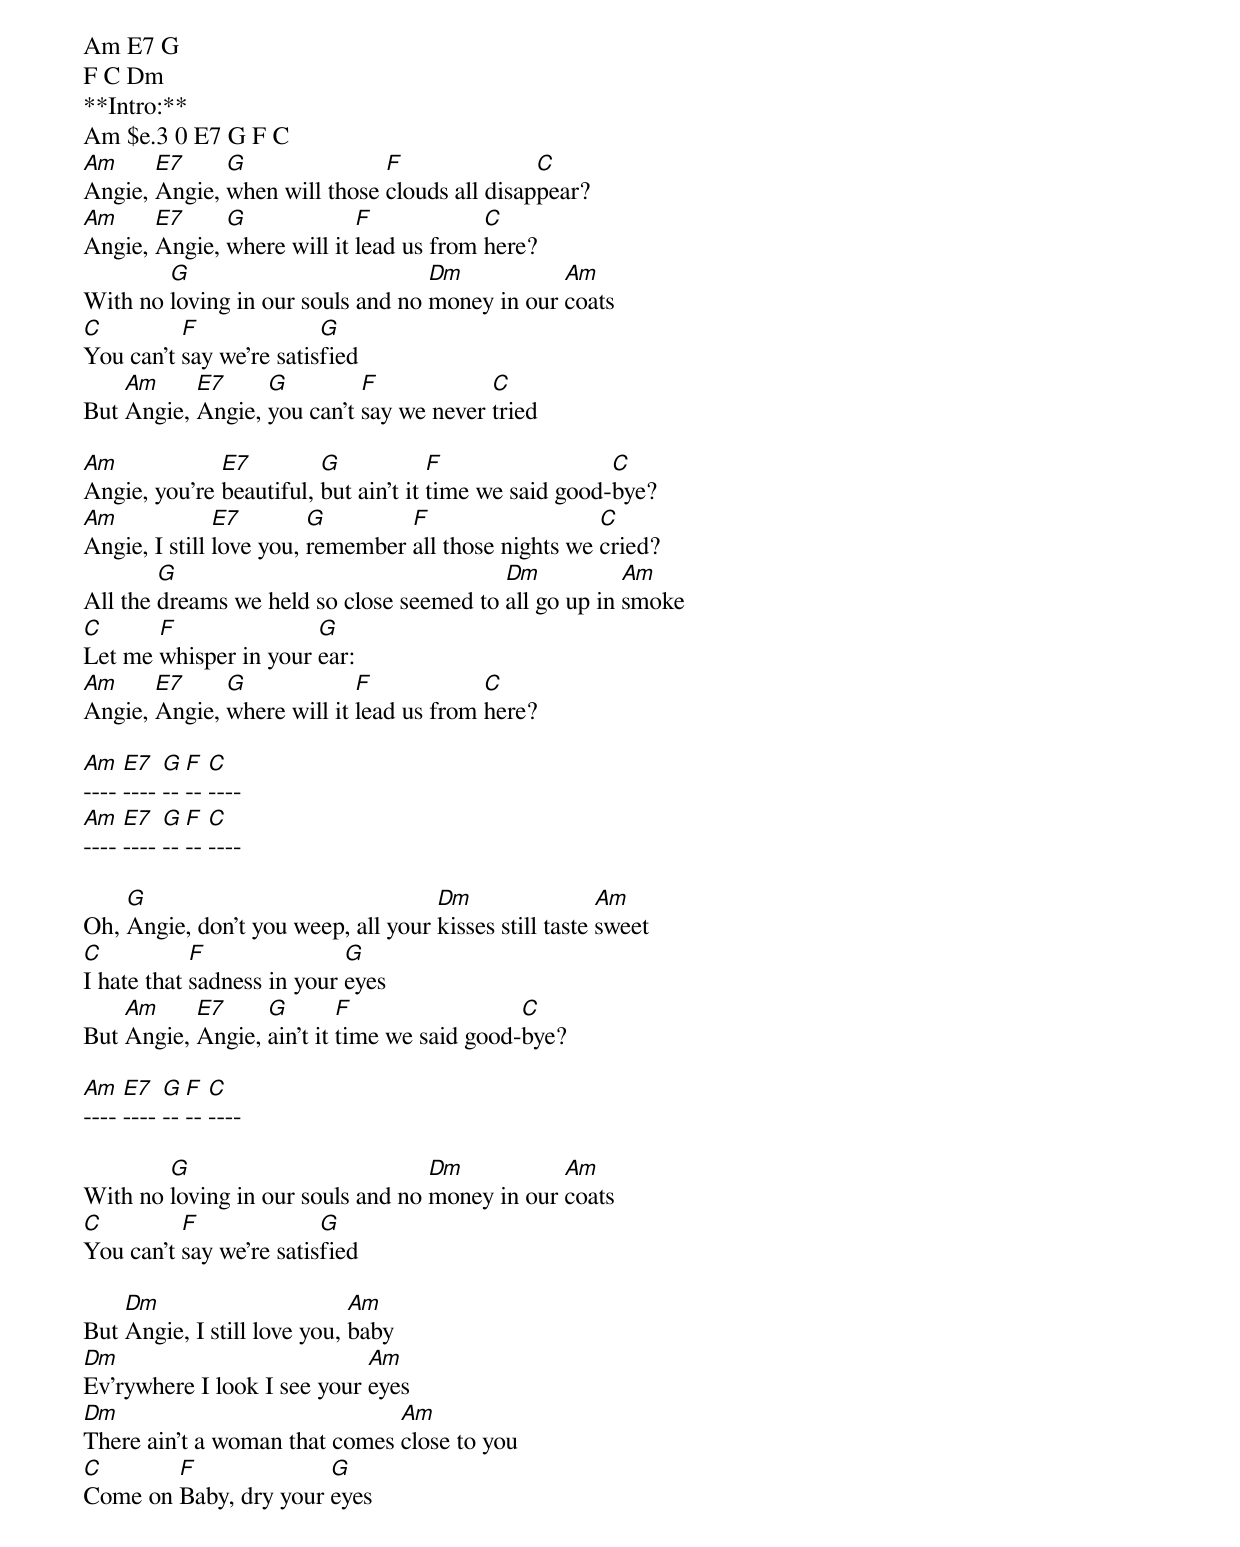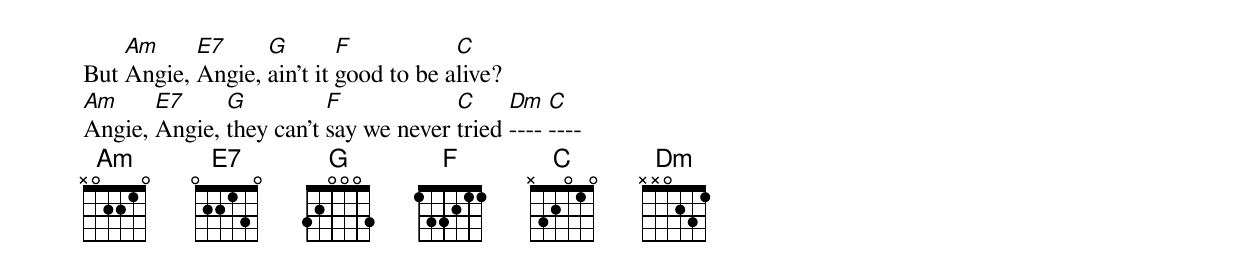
Am E7 G
F C Dm
**Intro:**
Am $e.3 0 E7 G F C
[Am]Angie, [E7]Angie, [G]when will those [F]clouds all disap[C]pear?
[Am]Angie, [E7]Angie, [G]where will it [F]lead us from [C]here?
With no [G]loving in our souls and no [Dm]money in our [Am]coats
[C]You can't [F]say we're satis[G]fied
But [Am]Angie, [E7]Angie, [G]you can't [F]say we never [C]tried

[Am]Angie, you're [E7]beautiful, [G]but ain't it [F]time we said good-[C]bye?
[Am]Angie, I still [E7]love you, [G]remember [F]all those nights we [C]cried?
All the [G]dreams we held so close seemed to [Dm]all go up in [Am]smoke
[C]Let me [F]whisper in your [G]ear:
[Am]Angie, [E7]Angie, [G]where will it [F]lead us from [C]here?

[Am]---- [E7]---- [G]-- [F]-- [C]----
[Am]---- [E7]---- [G]-- [F]-- [C]----

Oh, [G]Angie, don't you weep, all your [Dm]kisses still taste [Am]sweet
[C]I hate that [F]sadness in your [G]eyes
But [Am]Angie, [E7]Angie, [G]ain't it [F]time we said good-[C]bye?

[Am]---- [E7]---- [G]-- [F]-- [C]----

With no [G]loving in our souls and no [Dm]money in our [Am]coats
[C]You can't [F]say we're satis[G]fied

But [Dm]Angie, I still love you, [Am]baby
[Dm]Ev'rywhere I look I see your [Am]eyes
[Dm]There ain't a woman that comes [Am]close to you
[C]Come on [F]Baby, dry your [G]eyes
But [Am]Angie, [E7]Angie, [G]ain't it [F]good to be a[C]live?
[Am]Angie, [E7]Angie, [G]they can't [F]say we never [C]tried [Dm]---- [C]----
